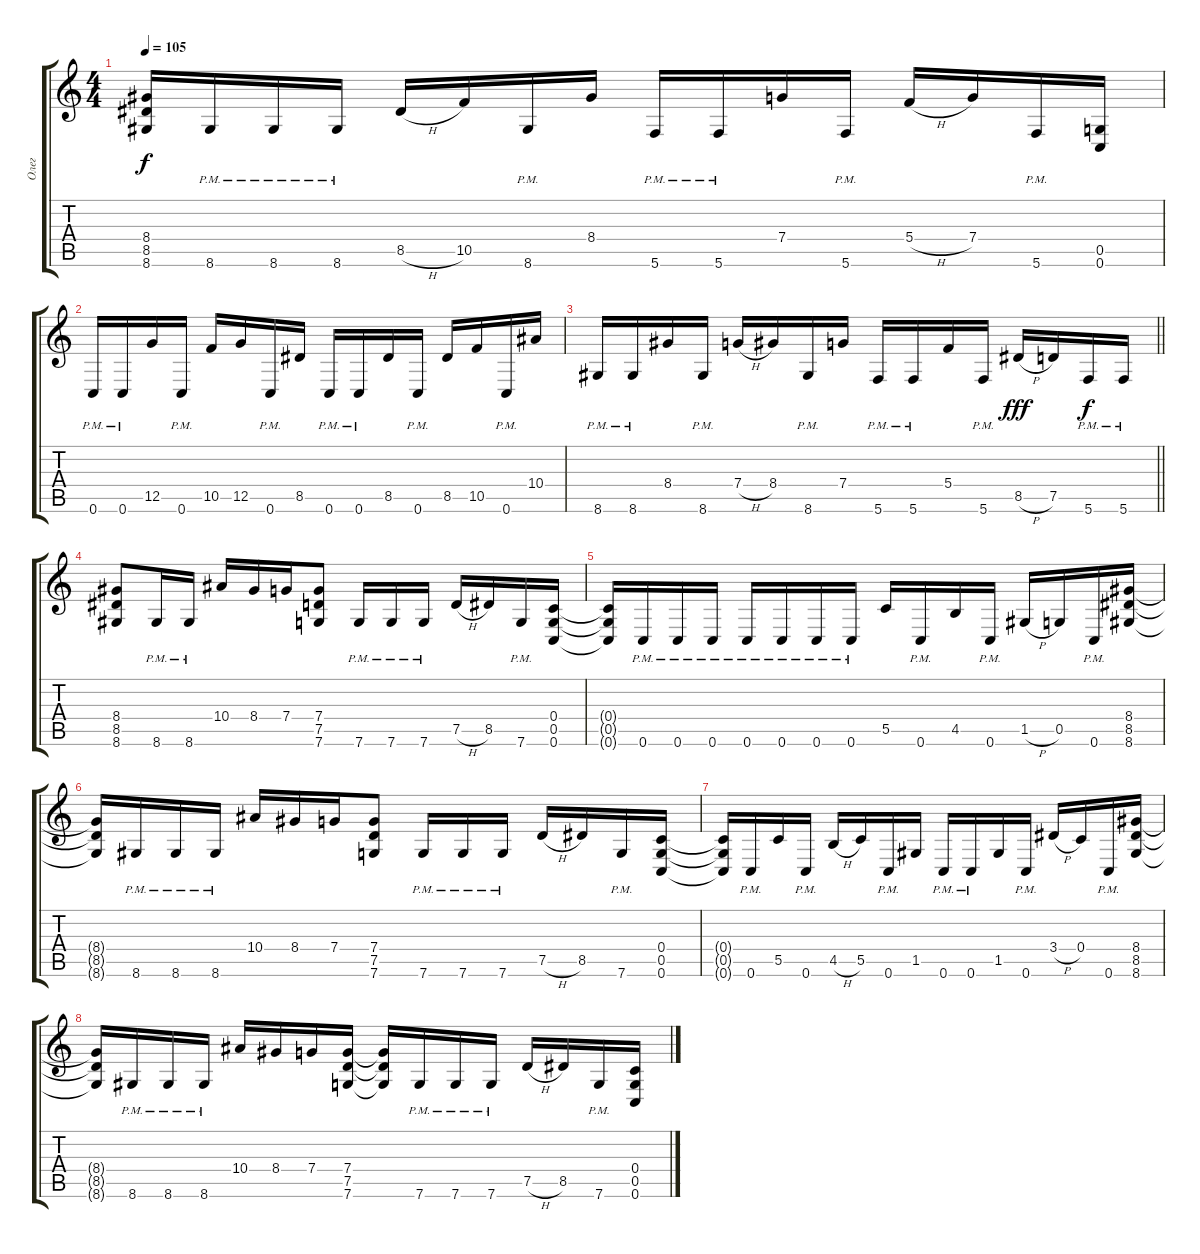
\track ("Олег" "Олег") {instrument distortionguitar}
\staff {score tabs}
\tuning (D4 A3 F3 C3 G2 C2) {hide}
\ts (4 4)
\tempo 105
\clef g2
\ks c
(8.4{t} 8.5{t} 8.6{t}).16{dy f} 8.6{pm}.16 8.6{pm}.16 8.6{pm}.16 8.5{h}.16 10.5.16 8.6{pm}.16 8.4.16 5.6{pm}.16 5.6{pm}.16 7.4.16 5.6{pm}.16 5.4{h}.16 7.4.16 5.6{pm}.16 (0.5 0.6).16 |
0.6{pm}.16 0.6{pm}.16 12.5.16 0.6{pm}.16 10.5.16 12.5.16 0.6{pm}.16 8.5.16 0.6{pm}.16 0.6{pm}.16 8.5.16 0.6{pm}.16 8.5.16 10.5.16 0.6{pm}.16 10.4.16 |
\barLineRight lightlight
8.6{pm}.16 8.6{pm}.16 8.4.16 8.6{pm}.16 7.4{h}.16 8.4.16 8.6{pm}.16 7.4.16 5.6{pm}.16 5.6{pm}.16 5.4.16 5.6{pm}.16 8.5{h}.16{dy fff} 7.5.16 5.6{pm}.16{dy f} 5.6{pm}.16 |
\section ("" "")
(8.4 8.5 8.6).8 8.6{pm}.16 8.6{pm}.16 10.4.16 8.4.16 7.4.16 (7.4 7.5 7.6).8 7.6{pm}.16 7.6{pm}.16 7.6{pm}.16 7.5{h}.16 8.5.16 7.6{pm}.16 (0.4 0.5 0.6).16 |
(0.4{t} 0.5{t} 0.6{t}).16 0.6{pm}.16 0.6{pm}.16 0.6{pm}.16 0.6{pm}.16 0.6{pm}.16 0.6{pm}.16 0.6{pm}.16 5.5.16 0.6{pm}.16 4.5.16 0.6{pm}.16 1.5{h}.16 0.5.16 0.6{pm}.16 (8.4 8.5 8.6).16 |
(8.4{t} 8.5{t} 8.6{t}).16 8.6{pm}.16 8.6{pm}.16 8.6{pm}.16 10.4.16 8.4.16 7.4.16 (7.4 7.5 7.6).8 7.6{pm}.16 7.6{pm}.16 7.6{pm}.16 7.5{h}.16 8.5.16 7.6{pm}.16 (0.4 0.5 0.6).16 |
(0.4{t} 0.5{t} 0.6{t}).16 0.6{pm}.16 5.5.16 0.6{pm}.16 4.5{h}.16 5.5.16 0.6{pm}.16 1.5.16 0.6{pm}.16 0.6{pm}.16 1.5.16 0.6{pm}.16 3.4{h}.16 0.4.16 0.6{pm}.16 (8.4 8.5 8.6).16 |
(8.4{t} 8.5{t} 8.6{t}).16 8.6{pm}.16 8.6{pm}.16 8.6{pm}.16 10.4.16 8.4.16 7.4.16 (7.4 7.5 7.6).16 (7.4{t} 7.5{t} 7.6{t}).16 7.6{pm}.16 7.6{pm}.16 7.6{pm}.16 7.5{h}.16 8.5.16 7.6{pm}.16 (0.4 0.5 0.6).16
